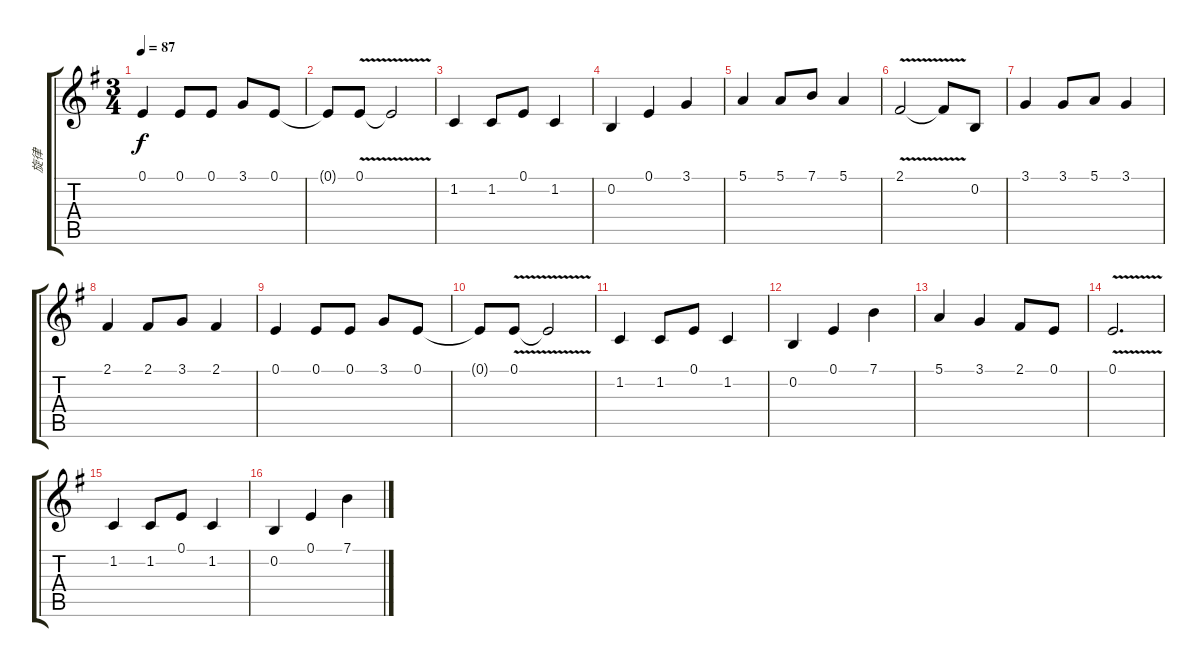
\track ("旋律" "旋律") {instrument sopranosax}
\staff {score tabs}
\tuning (E4 B3 G3 D3 A2 E2) {hide}
\ts (3 4)
\tempo 87
\clef g2
\ks g
0.1.4{dy f} 0.1.8 0.1.8 3.1.8 0.1.8 |
0.1{t}.8 0.1{v}.8 0.1{t}.2 |
1.2.4 1.2.8 0.1.8 1.2.4 |
0.2.4 0.1.4 3.1.4 |
5.1.4 5.1.8 7.1.8 5.1.4 |
2.1{v}.2 2.1{t}.8 0.2.8 |
3.1.4 3.1.8 5.1.8 3.1.4 |
2.1.4 2.1.8 3.1.8 2.1.4 |
0.1.4 0.1.8 0.1.8 3.1.8 0.1.8 |
0.1{t}.8 0.1{v}.8 0.1{t}.2 |
1.2.4 1.2.8 0.1.8 1.2.4 |
0.2.4 0.1.4 7.1.4 |
5.1.4 3.1.4 2.1.8 0.1.8 |
0.1{v}.2{d} |
1.2.4 1.2.8 0.1.8 1.2.4 |
0.2.4 0.1.4 7.1.4
